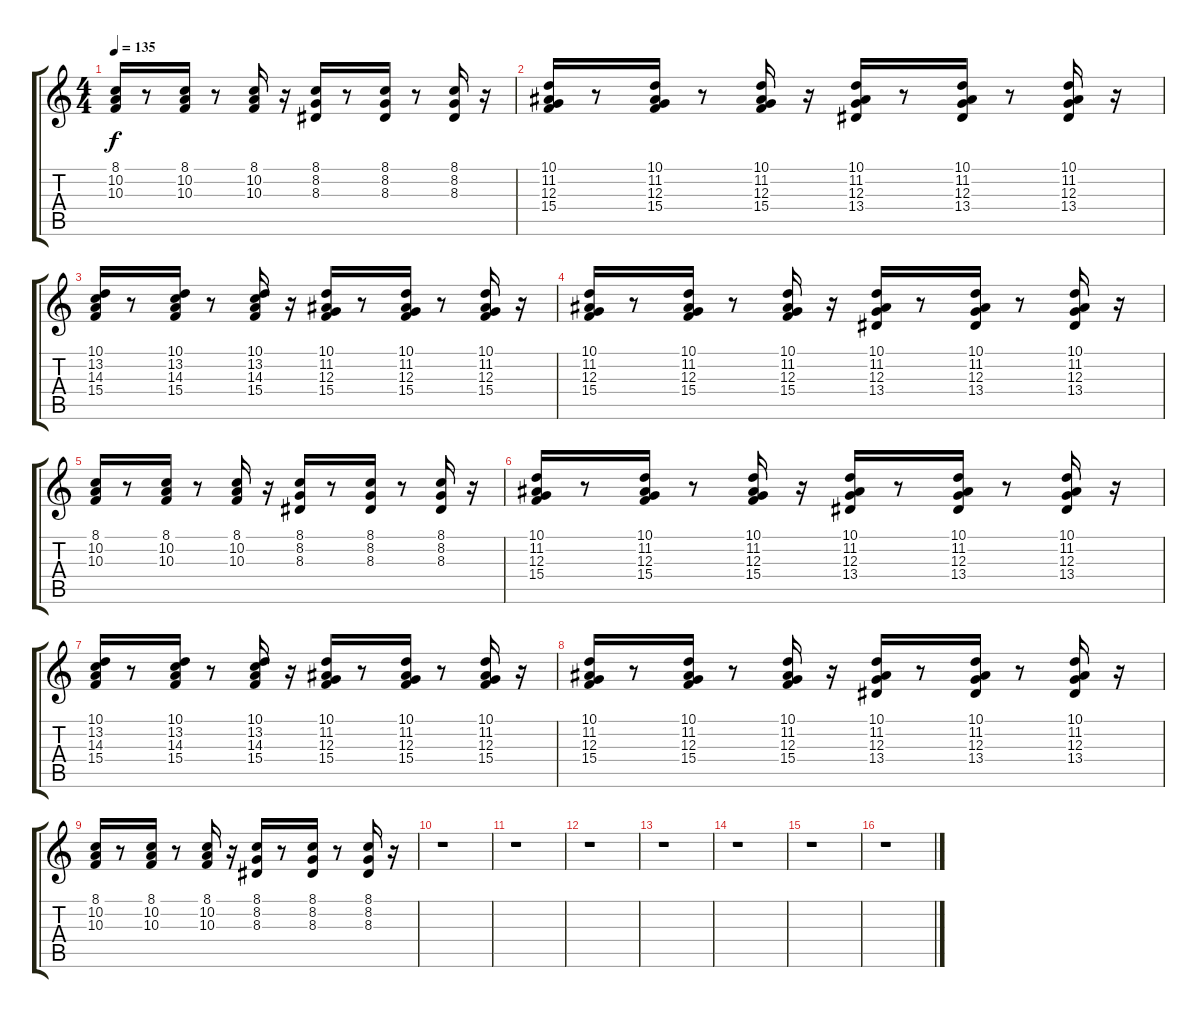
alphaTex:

\track "" {instrument timpani}
\staff {score tabs}
\tuning (E4 B3 G3 D3 A2 E2) {hide}
\ts (4 4)
\tempo 135
\clef g2
\ks c
(8.1 10.2 10.3).16{dy f} r.8 (8.1 10.2 10.3).16 r.8 (8.1 10.2 10.3).16 r.16 (8.1 8.2 8.3).16 r.8 (8.1 8.2 8.3).16 r.8 (8.1 8.2 8.3).16 r.16 |
(10.1 11.2 12.3 15.4).16 r.8 (10.1 11.2 12.3 15.4).16 r.8 (10.1 11.2 12.3 15.4).16 r.16 (10.1 11.2 12.3 13.4).16 r.8 (10.1 11.2 12.3 13.4).16 r.8 (10.1 11.2 12.3 13.4).16 r.16 |
(10.1 13.2 14.3 15.4).16 r.8 (10.1 13.2 14.3 15.4).16 r.8 (10.1 13.2 14.3 15.4).16 r.16 (10.1 11.2 12.3 15.4).16 r.8 (10.1 11.2 12.3 15.4).16 r.8 (10.1 11.2 12.3 15.4).16 r.16 |
(10.1 11.2 12.3 15.4).16 r.8 (10.1 11.2 12.3 15.4).16 r.8 (10.1 11.2 12.3 15.4).16 r.16 (10.1 11.2 12.3 13.4).16 r.8 (10.1 11.2 12.3 13.4).16 r.8 (10.1 11.2 12.3 13.4).16 r.16 |
(8.1 10.2 10.3).16 r.8 (8.1 10.2 10.3).16 r.8 (8.1 10.2 10.3).16 r.16 (8.1 8.2 8.3).16 r.8 (8.1 8.2 8.3).16 r.8 (8.1 8.2 8.3).16 r.16 |
(10.1 11.2 12.3 15.4).16 r.8 (10.1 11.2 12.3 15.4).16 r.8 (10.1 11.2 12.3 15.4).16 r.16 (10.1 11.2 12.3 13.4).16 r.8 (10.1 11.2 12.3 13.4).16 r.8 (10.1 11.2 12.3 13.4).16 r.16 |
(10.1 13.2 14.3 15.4).16 r.8 (10.1 13.2 14.3 15.4).16 r.8 (10.1 13.2 14.3 15.4).16 r.16 (10.1 11.2 12.3 15.4).16 r.8 (10.1 11.2 12.3 15.4).16 r.8 (10.1 11.2 12.3 15.4).16 r.16 |
(10.1 11.2 12.3 15.4).16 r.8 (10.1 11.2 12.3 15.4).16 r.8 (10.1 11.2 12.3 15.4).16 r.16 (10.1 11.2 12.3 13.4).16 r.8 (10.1 11.2 12.3 13.4).16 r.8 (10.1 11.2 12.3 13.4).16 r.16 |
(8.1 10.2 10.3).16 r.8 (8.1 10.2 10.3).16 r.8 (8.1 10.2 10.3).16 r.16 (8.1 8.2 8.3).16 r.8 (8.1 8.2 8.3).16 r.8 (8.1 8.2 8.3).16 r.16 |
r.1 |
r.1 |
r.1 |
r.1 |
r.1 |
r.1 |
r.1
